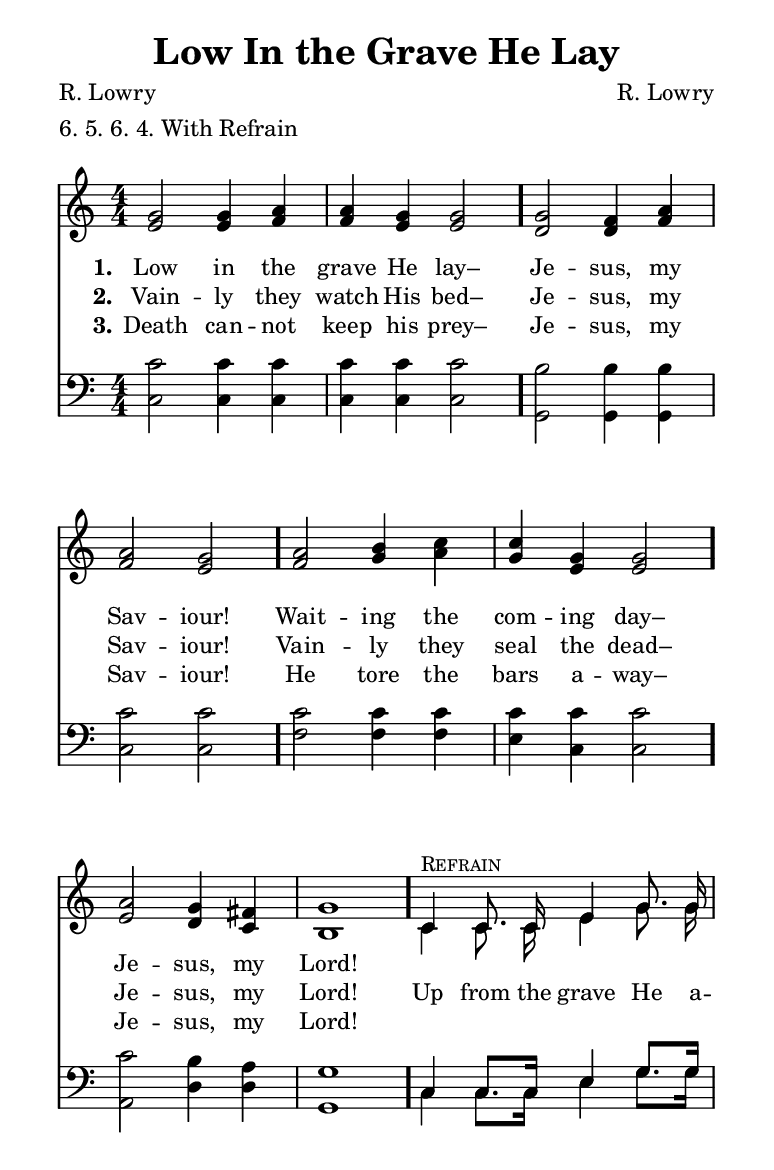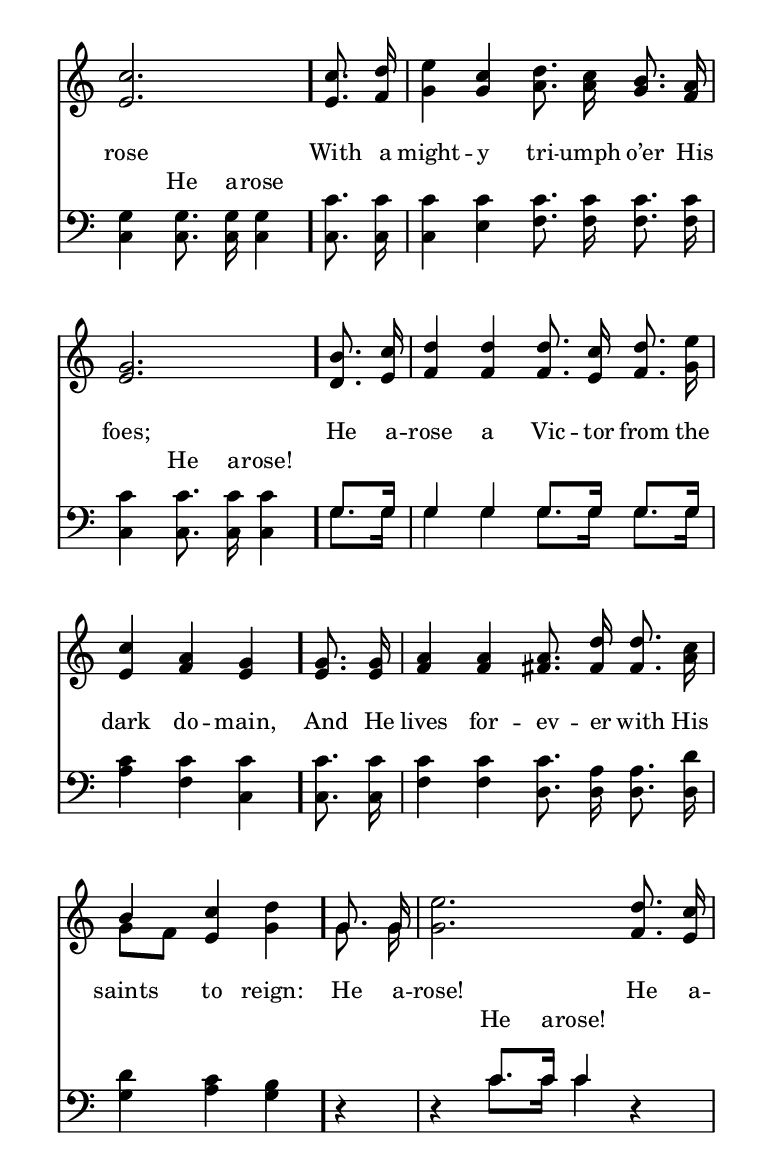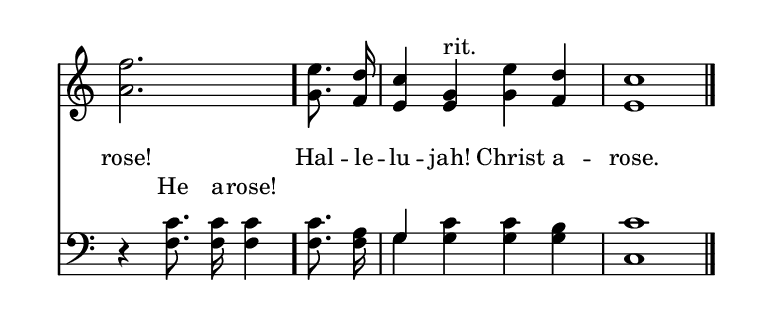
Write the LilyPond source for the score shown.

\include "common/global.ily"
\paper {
  \include "common/paper.ily"
  ragged-last-bottom = ##t
  systems-per-page = #(cond (is-eogsized 4) (#t #f))
  system-count = #(cond (is-eogsized 5) (#t #f))
}

\header{
  hymnnumber = "175"
  title = "Low In the Grave He Lay"
  tunename = "Christ Arose"
  meter = "6. 5. 6. 4. With Refrain"
  poet = "R. Lowry"
  composer = "R. Lowry"
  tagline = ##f
}

global = {
  \include "common/overrides.ily"
  \override Staff.TimeSignature.style = #'numbered
  \time 4/4
  \override Score.MetronomeMark.transparent = ##t % hide all fermata changes too
  \tempo 4=110
  \key c \major
  \autoBeamOff
}

notesSoprano = {
\global
\relative c'' {

  g2 g4 a | a g g2 |
  g2 f4 a | a2 g |
  a2 b4 c | c g g2 |
  a2 g4 fis | g1 |

  << s^\markup { \small \caps "Refrain" }
  { c,4 c8. c16 e4 g8. g16 | c2. } >>
  c8. d16 | e4 c d8. c16 b8. a16 | g2.
  b8. c16 | d4 d d8. c16 d8. e16 | c4 a g
  g8. g16 | a4 a a8. d16 d8. c16 | b4 c d
  g,8. g16 | e'2. d8. c16 | f2.
  e8. d16 | c4 g^\markup{rit.} e' d | c1

  \bar "|."

}
}

notesAlto = {
\global
\relative e' {

  e2 e4 f | f e e2 |
  d2 d4 f | f2 e2 |
  f2 g4 a | g e e2 |
  e2 d4 c | b1 |


  c4 c8. c16 e4 g8. g16 | e2.
  e8. f16 | g4 g a8. a16 g8. f16 | e2.
  d8. e16 | f4 f f8. e16 f8. g16 | e4 f e
  e8. e16 | f4 f fis8. fis16 fis8. a16 | g8[ f] e4 g
  g8. g16 | g2. f8. e16 | a2.
  g8. f16 | e4 e g f | e1 |

}
}

notesTenor = {
\global
\relative a {

  c2 c4 c | c c c2 |
  b2 b4 b | c2 c |
  c2 c4 c | c c c2 |
  c2 b4 a | g1 |

  c,4 c8. c16 e4 g8. g16 | g4 g8. g16 g4
  c8. c16 | c4 c c8. c16 c8. c16 c4 c8. c16 c4
  g8. g16 | g4 g g8. g16 g8. g16 | c4 c c
  c8. c16 | c4 c c8. a16 a8. d16 | d4 c b
  r4 r c8. c16 c4 r4 | r c8. c16 c4
  c8. a16 | g4 c c b | c1 |

}
}

notesBass = {
\global
\relative f {

  c2 c4 c | c c c2 |
  g2 g4 g | c2 c |
  f2 f4 f | e c c2 |
  a2 d4 d | g,1 |

  c4 c8. c16 e4 g8. g16 | c,4 c8. c16 c4
  c8. c16 | c4 e f8. f16 f8. f16 | c4 c8. c16 c4
  g'8. g16 | g4 g g8. g16 g8. g16 | a4 f c
  c8. c16 | f4 f d8. d16 d8. d16 | g4 a g
  r4 r c8. c16 c4 r4 | r f,8. f16 f4
  f8. f16 | g4 g g g | c,1 |

}
}

Refrain = \lyricmode {

Up from the grave He a -- rose \bar "."
With a might -- y tri -- umph o’er His foes; \bar "."
He a -- rose a Vic -- tor from the dark do -- main, \bar "."
And He lives for -- ev -- er with His saints to reign: \bar "."
He a -- rose! He a -- rose! \bar "."
Hal -- le -- lu -- jah! Christ a -- rose. \bar "."

}

wordsA = \lyricmode {
\set stanza = "1."

Low in the grave He lay– \bar "."
Je -- sus, my Sav -- iour! \bar "."
Wait -- ing the com -- ing day– \bar "."
Je -- sus, my Lord! \bar "."

}

wordsB = \lyricmode {
\set stanza = "2."

Vain -- ly they watch His bed–
Je -- sus, my Sav -- iour!
Vain -- ly they seal the dead–
Je -- sus, my Lord!

\Refrain

}

wordsC = \lyricmode {
\set stanza = "3."

Death can -- not keep his prey–
Je -- sus, my Sav -- iour!
He tore the bars a -- way–
Je -- sus, my Lord!

}

underWords = \lyricmode {

{ \repeat unfold 28 \skip 4 }
He a -- rose
{ \repeat unfold 9 \skip 4 }
He a -- rose!
{ \repeat unfold 22 \skip 4 }
He a -- rose!
He a -- rose!

}

\score {
  \context ChoirStaff <<
    \context Staff = upper <<
      \set Staff.autoBeaming = ##f
      \set ChoirStaff.systemStartDelimiter = #'SystemStartBar
      \set ChoirStaff.printPartCombineTexts = ##f
      \partcombine #'(2 . 9) \notesSoprano \notesAlto
      \context NullVoice = sopranos { \voiceOne << \notesSoprano >> }
      \context NullVoice = altos { \voiceTwo << \notesAlto >> }
      \context Lyrics = one   \lyricsto sopranos \wordsA
      \context Lyrics = two   \lyricsto sopranos \wordsB
      \context Lyrics = three \lyricsto sopranos \wordsC
    >>
    \context Staff = men <<
      \clef bass
      \set ChoirStaff.printPartCombineTexts = ##f
      \partcombine #'(2 . 9) \notesTenor \notesBass
      \context NullVoice = tenors { \voiceOne << \notesTenor >> }
      \context NullVoice = basses { \voiceTwo << \notesBass >> }
    >>
    \context Lyrics = three \lyricsto tenors \underWords
  >>
  \layout {
    \include "common/layout.ily"
  }
  \midi{
    \include "common/midi.ily"
  }
}

\version "2.19.49"  % necessary for upgrading to future LilyPond versions.

% vi:set et ts=2 sw=2 ai nocindent syntax=lilypond:
